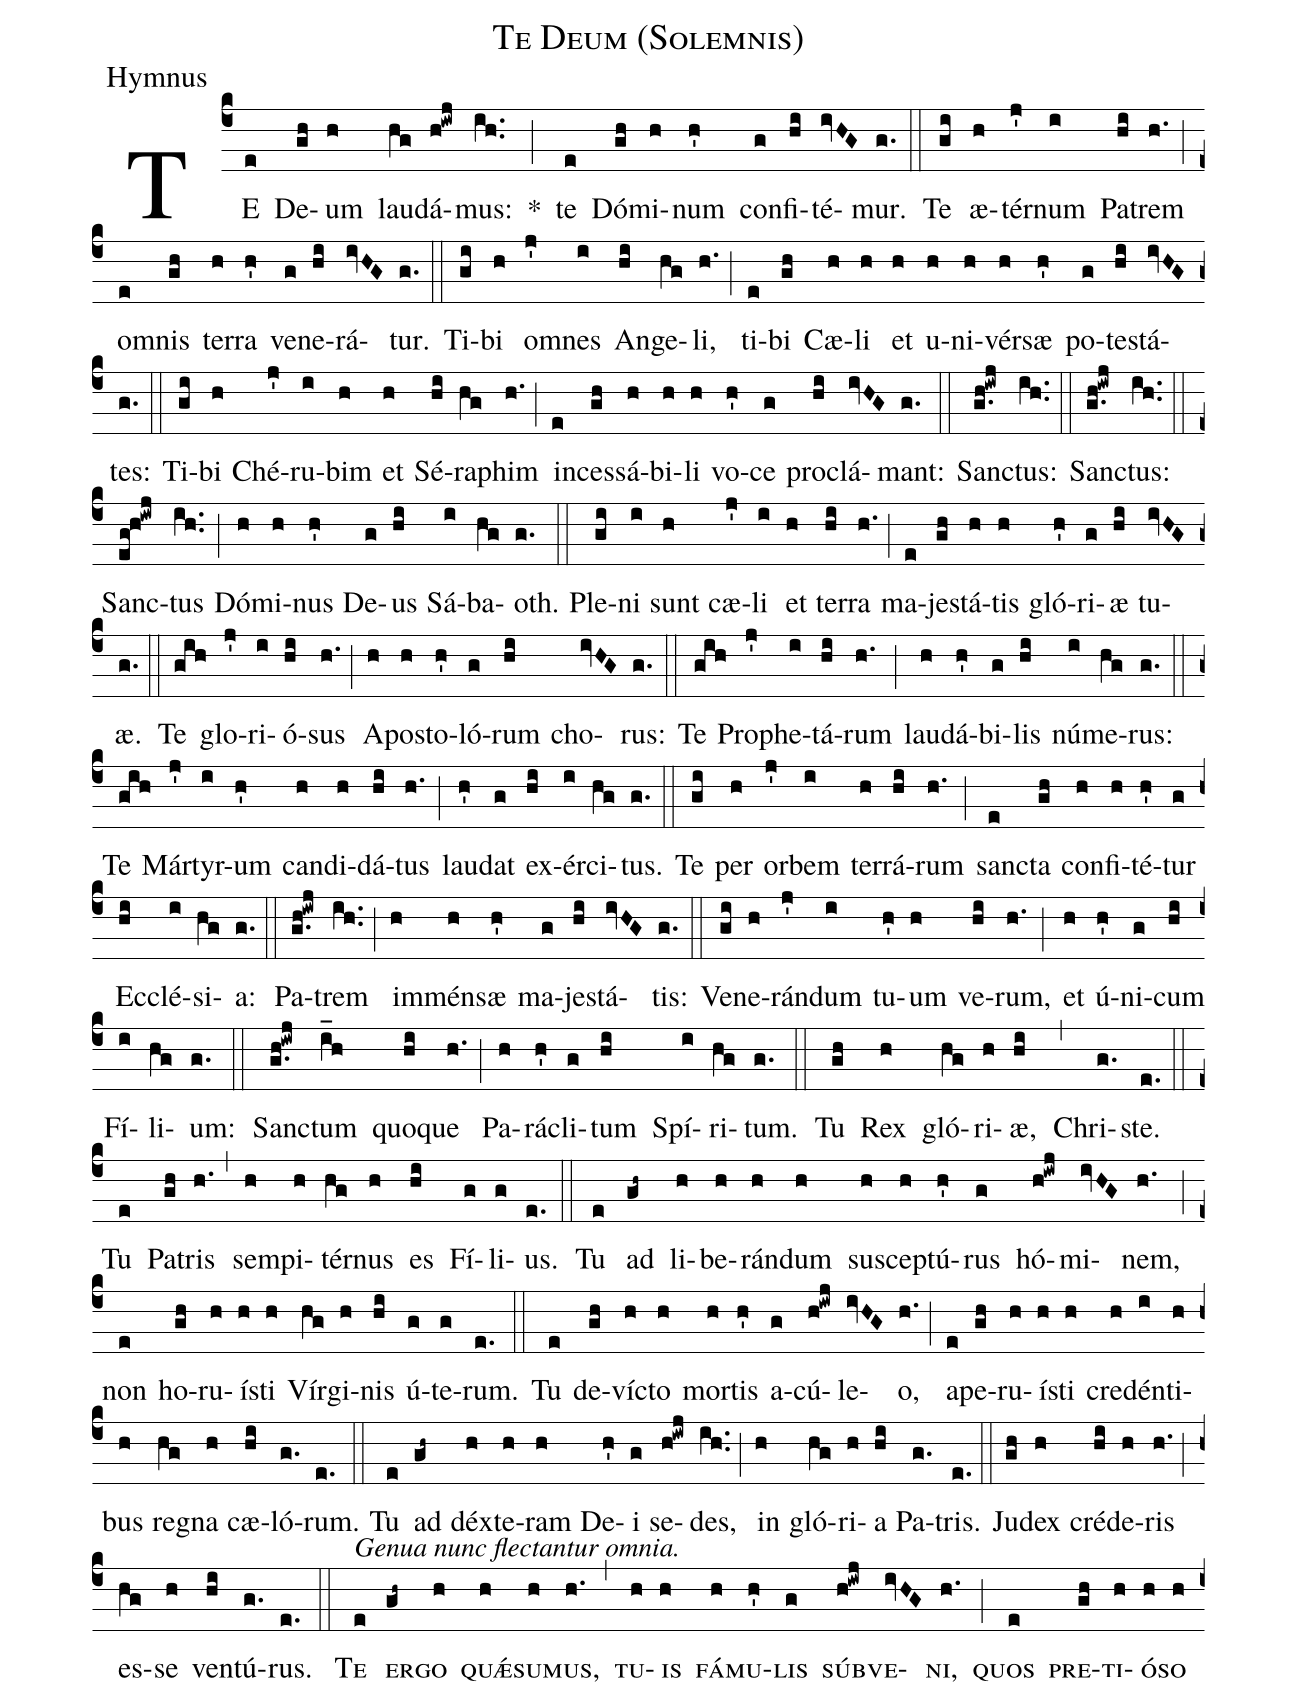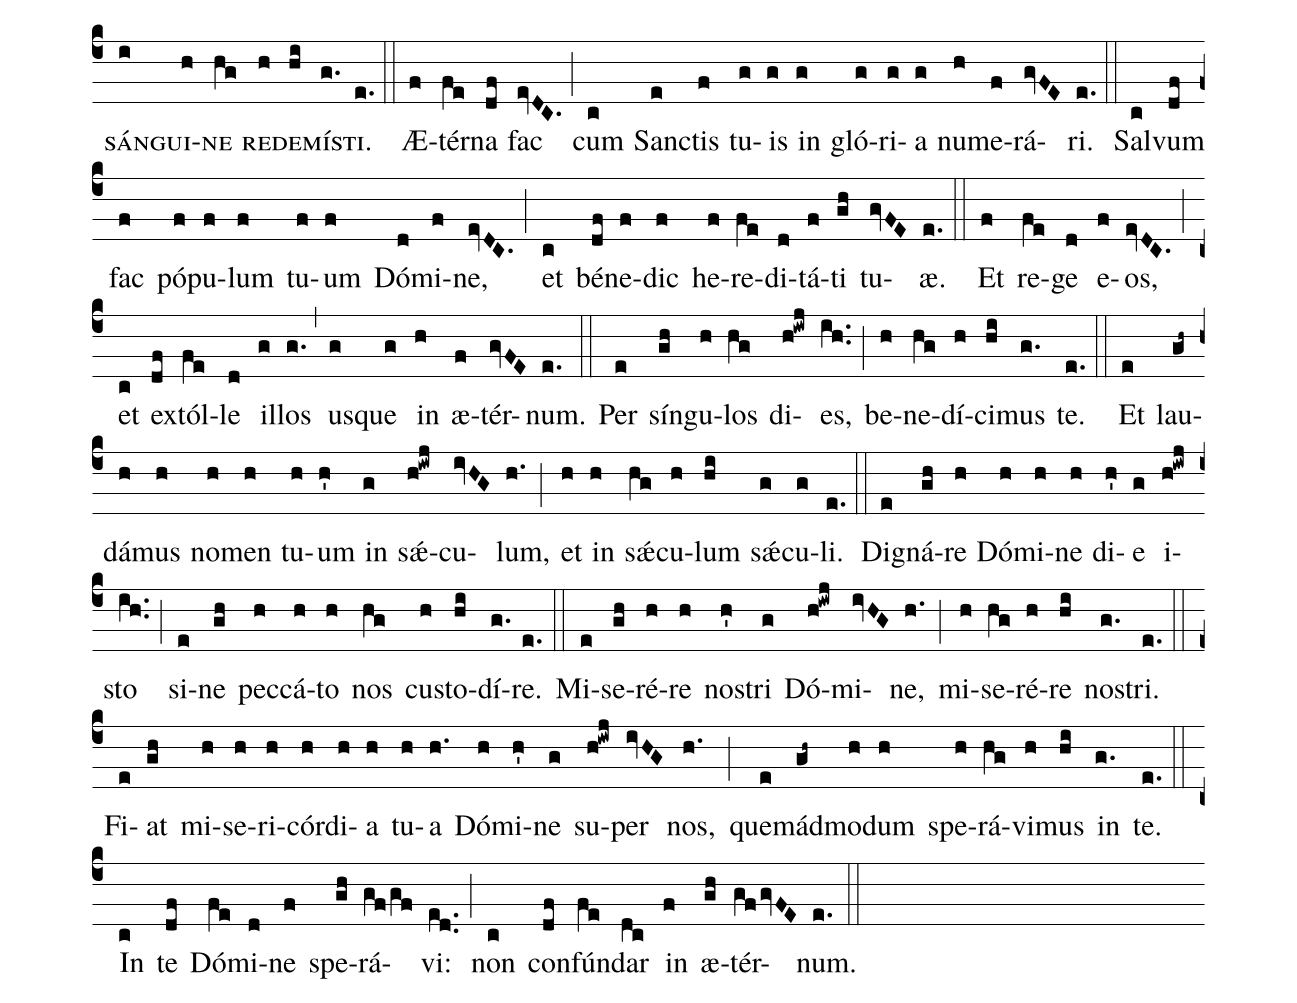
name: Te Deum (Solemnis);
office-part: Hymnus;
%%
(c4)
TE(e) De(gh)um(h) lau(hg)dá(h!iwj)mus:(ih..) *(;)
te(e) Dó(gh)mi(h)num(h') con(g)fi(hi)té(ivHG)mur.(g.) (::)
Te(gi) æ(h)tér(j')num(i) Pa(hi)trem(h.) (;)
o(e)mnis(gh) ter(h)ra(h') ve(g)ne(hi)rá(ivHG)tur.(g.) (::)
Ti(gi)bi(h) o(j')mnes(i) An(hi)ge(hg)li,(h.) (;)
ti(e)bi(gh) Cæ(h)li(h) et(h) u(h)ni(h)vér(h)sæ(h') po(g)te(hi)stá(ivHG)tes:(g.) (::)
Ti(gi)bi(h) Ché(j')ru(i)bim(h) et(h) Sé(hi)ra(hg)phim(h.) (;)
in(e)ces(gh)sá(h)bi(h)li(h) vo(h')ce(g) pro(hi)clá(ivHG)mant:(g.) (::)
Sanc(g.h!iwj)tus:(ih..) (::)
Sanc(g.h!iwj)tus:(ih..) (::)
Sanc(eg!h!iwj)tus(ih..) (;)
Dó(h)mi(h)nus(h') De(g)us(hi) Sá(i)ba(hg)oth.(g.) (::)
Ple(gi)ni(i) sunt(h) cæ(j')li(i) et(h) ter(hi)ra(h.) (;)
ma(e)je(gh)stá(h)tis(h) gló(h')ri(g)æ(hi) tu(ivHG)æ.(g.) (::)
Te(gih) glo(j')ri(i)ó(hi)sus(h.) (;)
A(h)po(h)sto(h')ló(g)rum(hi) cho(ivHG)rus:(g.) (::)
Te(gih) Pro(j')phe(i)tá(hi)rum(h.) (;)
lau(h)dá(h')bi(g)lis(hi) nú(i)me(hg)rus:(g.) (::)
Te(gih) Már(j')tyr(i)um(h') can(h)di(h)dá(hi)tus(h.) (;)
lau(h')dat(g) ex(hi)ér(i)ci(hg)tus.(g.) (::)
Te(gi) per(h) or(j')bem(i) ter(h)rá(hi)rum(h.) (;)
sanc(e)ta(gh) con(h)fi(h)té(h')tur(g) Ec(hi)clé(i)si(hg)a:(g.) (::)
Pa(g.h!iwj)trem(ih..) (;)
im(h)mén(h)sæ(h') ma(g)je(hi)stá(ivHG)tis:(g.) (::)
Ve(gi)ne(h)rán(j')dum(i) tu(h')um(h) ve(hi)rum,(h.) (;)
et(h) ú(h')ni(g)cum(hi) Fí(i)li(hg)um:(g.) (::)
Sanc(g.h!iwj)tum(i_h) quo(hi)que(h.) (;)
Pa(h)rá(h')cli(g)tum(hi) Spí(i)ri(hg)tum.(g.) (::)
Tu(gh) Rex(h) gló(hg)ri(h)æ,(hi) (,)
Chri(g.)ste.(e.) (::)
Tu(e) Pa(gh)tris(h.) (,)
sem(h)pi(h)tér(hg)nus(h) es(hi) Fí(g)li(g)us.(e.) (::)
Tu(e) ad(gh~) li(h)be(h)rán(h)dum(h) su(h)sce(h)ptú(h')rus(g) hó(h!iwj)mi(ivHG)nem,(h.) (;)
non(e) ho(gh)ru(h)í(h)sti(h) Vír(hg)gi(h)nis(hi) ú(g)te(g)rum.(e.) (::)
Tu(e) de(gh)ví(h)cto(h) mor(h)tis(h') a(g)cú(h!iwj)le(ivHG)o,(h.) (;)
a(e)pe(gh)ru(h)í(h)sti(h) cre(h)dén(i)ti(h)bus(h) re(hg)gna(h) cæ(hi)ló(g.)rum.(e.) (::)
Tu(e) ad(gh~) déx(h)te(h)ram(h) De(h')i(g) se(h!iwj)des,(ih..) (;)
in(h) gló(hg)ri(h)a(hi) Pa(g.)tris.(e.) (::)
Ju(gh)dex(h) cré(hi)de(h)ris(h.) (;)
es(hg)se(h) ven(hi)tú(g.)rus.(e.) (::)
<alt>Genua nunc flectantur omnia.</alt> <sc>Te</sc>(e) <sc>er</sc>(gh~)<sc>go</sc>(h) <sc>qu</sc><v>\GreSmallCaps{\'æ}</v>(h)<sc>su</sc>(h)<sc>mus,</sc>(h.) (,)
<sc>tu</sc>(h)<sc>is</sc>(h) <sc>fá</sc>(h)<sc>mu</sc>(h')<sc>lis</sc>(g) <sc>súb</sc>(h!iwj)<sc>ve</sc>(ivHG)<sc>ni,</sc>(h.) (;)
<sc>quos</sc>(e) <sc>pre</sc>(gh)<sc>ti</sc>(h)<sc>ó</sc>(h)<sc>so</sc>(h) <sc>sán</sc>(i)<sc>gui</sc>(h)<sc>ne</sc>(hg) <sc>re</sc>(h)<sc>de</sc>(hi)<sc>mí</sc>(g.)<sc>sti.</sc>(e.) (::)
Æ(f)tér(fe)na(df) fac(evDC.) (;)
cum(c) Sanc(e)tis(f) tu(g)is(g) in(g) gló(g)ri(g)a(g) nu(h)me(f)rá(gvFE)ri.(e.) (::)
Sal(c)vum(df) fac(f) pó(f)pu(f)lum(f) tu(f)um(f) Dó(d)mi(f)ne,(evDC.) (;)
et(c) bé(df)ne(f)dic(f) he(f)re(fe)di(d)tá(f)ti(gh) tu(gvFE)æ.(e.) (::)
Et(f) re(fe)ge(d) e(f)os,(evDC.) (;)
et(c) ex(df)tól(fe)le(d) il(g)los(g.) (,)
us(g)que(g) in(h) æ(f)tér(gvFE)num.(e.) (::)
Per(e) sín(gh)gu(h)los(hg) di(h!iwj)es,(ih..) (;)
be(h)ne(hg)dí(h)ci(hi)mus(g.) te.(e.) (::)
Et(e) lau(gh~)dá(h)mus(h) no(h)men(h) tu(h)um(h') in(g) s<sp>'æ</sp>(h!iwj)cu(ivHG)lum,(h.) (;)
et(h) in(h) s<sp>'æ</sp>(hg)cu(h)lum(hi) s<sp>'æ</sp>(g)cu(g)li.(e.) (::)
Di(e)gná(gh)re(h) Dó(h)mi(h)ne(h) di(h')e(g) i(h!iwj)sto(ih..) (;)
si(e)ne(gh) pec(h)cá(h)to(h) nos(hg) cu(h)sto(hi)dí(g.)re.(e.) (::)
Mi(e)se(gh)ré(h)re(h) no(h')stri(g) Dó(h!iwj)mi(ivHG)ne,(h.) (;)
mi(h)se(hg)ré(h)re(hi) no(g.)stri.(e.) (::)
Fi(e)at(gh) mi(h)se(h)ri(h)cór(h)di(h)a(h) tu(h)a(h.) Dó(h)mi(h')ne(g) su(h!iwj)per(ivHG) nos,(h.) (;)
que(e)mád(gh~)mo(h)dum(h) spe(h)rá(hg)vi(h)mus(hi) in(g.) te.(e.) (::)
In(c) te(df) Dó(fe)mi(d)ne(f) spe(gh)rá(gf/gf)vi:(ed..) (;)
non(c) con(df)fún(fe)dar(dc) in(f) æ(gh)tér(gfgvFE)num.(e.) (::)
